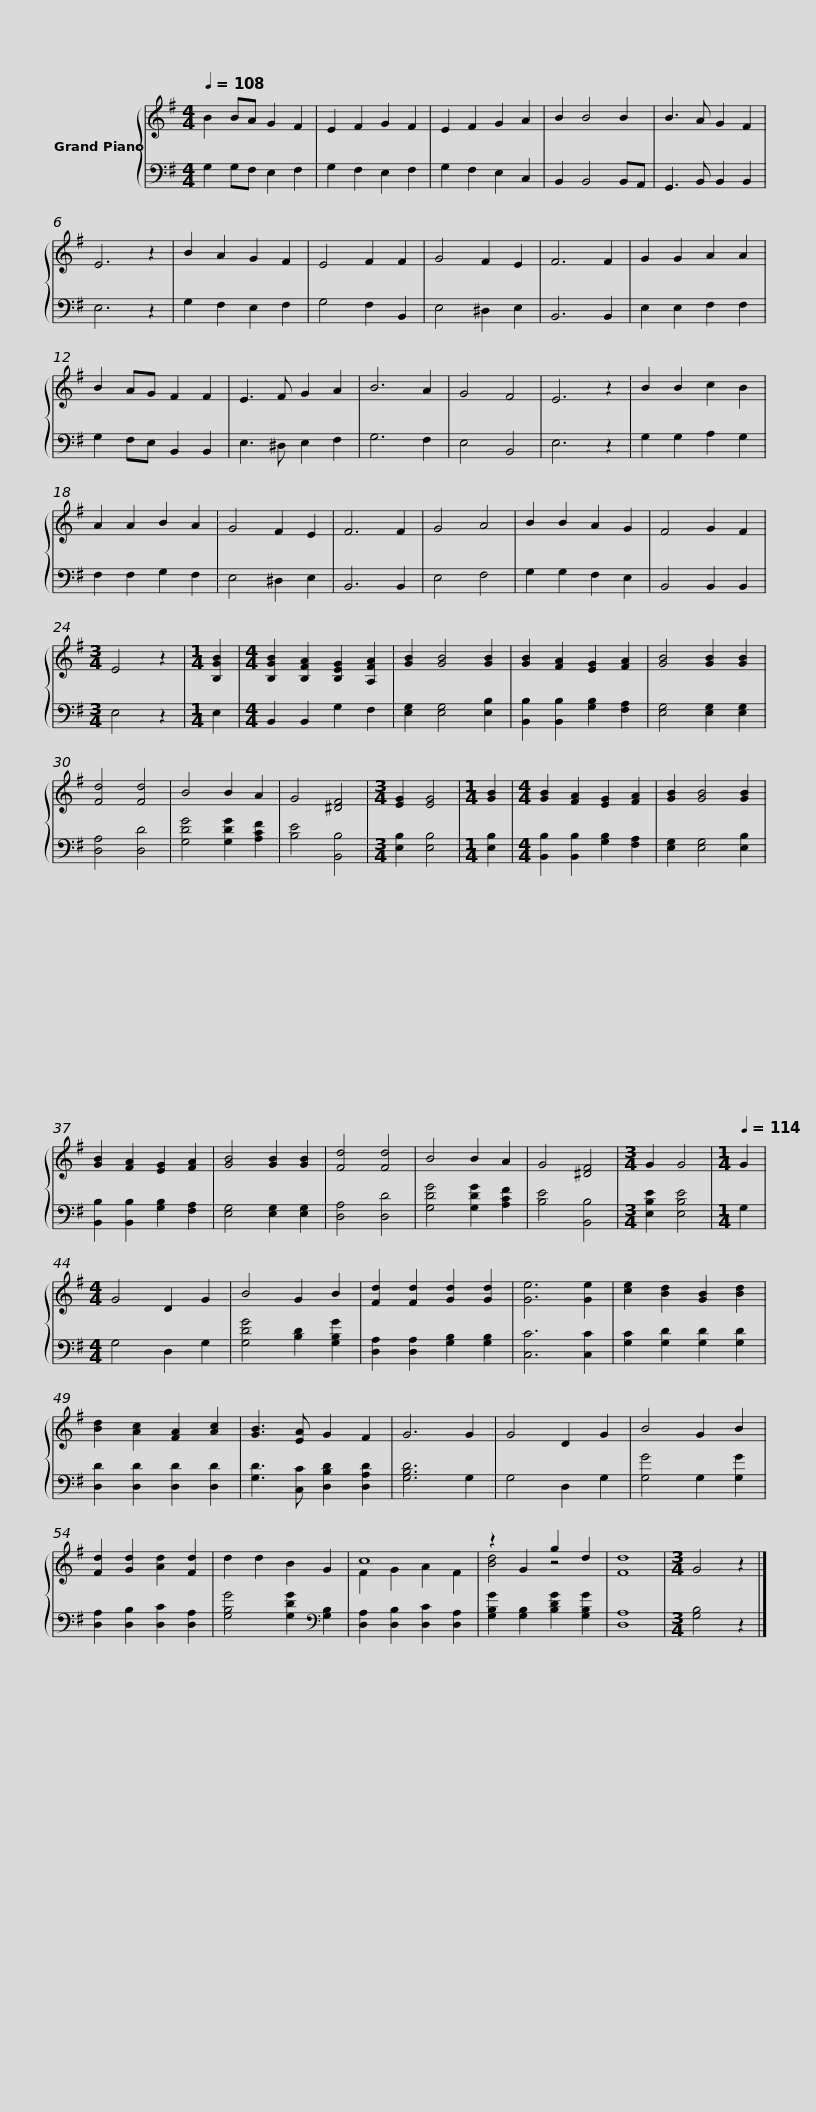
X:1
%%score { ( 1 3 ) | 2 }
L:1/8
Q:1/4=108
M:4/4
I:linebreak $
K:G
V:1 treble
V:3 treble
V:2 bass
V:1
 B2 BA G2 F2 | E2 F2 G2 F2 | E2 F2 G2 A2 | B2 B4 B2 | B3 A G2 F2 | %5
 E6 z2 | B2 A2 G2 F2 | E4 F2 F2 | G4 F2 E2 | F6 F2 |$ %10
 G2 G2 A2 A2 | B2 AG F2 F2 | E3 F G2 A2 | B6 A2 | G4 F4 | %15
 E6 z2 | B2 B2 c2 B2 | A2 A2 B2 A2 | G4 F2 E2 | F6 F2 | %20
 G4 A4 |$ B2 B2 A2 G2 | F4 G2 F2 |[M:3/4] E4 z2 |[M:1/4] [B,GB]2 | %25
[M:4/4] [B,GB]2 [B,FA]2 [B,EG]2 [A,FA]2 | [GB]2 [GB]4 [GB]2 | [GB]2 [FA]2 [EG]2 [FA]2 | [GB]4 [GB]2 [GB]2 | [Fd]4 [Fd]4 | %30
 B4 B2 A2 |$ G4 [^DF]4 |[M:3/4] [EG]2 [EG]4 |[M:1/4] [GB]2 |[M:4/4] [GB]2 [FA]2 [EG]2 [FA]2 | %35
 [GB]2 [GB]4 [GB]2 | [GB]2 [FA]2 [EG]2 [FA]2 | [GB]4 [GB]2 [GB]2 | [Fd]4 [Fd]4 | B4 B2 A2 | %40
 G4 [^DF]4 |$[M:3/4] G2 G4 |[M:1/4][Q:1/4=114] G2 |[M:4/4] G4 D2 G2 | B4 G2 B2 | %45
 [Fd]2 [Fd]2 [Gd]2 [Gd]2 | [Ge]6 [Ge]2 | [ce]2 [Bd]2 [GB]2 [Bd]2 | [Bd]2 [Ac]2 [FA]2 [Ac]2 | [GB]3 [EA] G2 F2 |$ %50
 G6 G2 | G4 D2 G2 | B4 G2 B2 | [Fd]2 [Gd]2 [Ad]2 [Fd]2 | d2 d2 B2 G2 | %55
 c8 | z2 G2 g2 d2 | [Fd]8 |$[M:3/4] G4 z2 |] %59
V:2
 G,2 G,F, E,2 F,2 | G,2 F,2 E,2 F,2 | G,2 F,2 E,2 C,2 | B,,2 B,,4 B,,A,, | G,,3 B,, B,,2 B,,2 | %5
 E,6 z2 | G,2 F,2 E,2 F,2 | G,4 F,2 B,,2 | E,4 ^D,2 E,2 | B,,6 B,,2 |$ %10
 E,2 E,2 F,2 F,2 | G,2 F,E, B,,2 B,,2 | E,3 ^D, E,2 F,2 | G,6 F,2 | E,4 B,,4 | %15
 E,6 z2 | G,2 G,2 A,2 G,2 | F,2 F,2 G,2 F,2 | E,4 ^D,2 E,2 | B,,6 B,,2 | %20
 E,4 F,4 |$ G,2 G,2 F,2 E,2 | B,,4 B,,2 B,,2 |[M:3/4] E,4 z2 |[M:1/4] E,2 | %25
[M:4/4] B,,2 B,,2 G,2 F,2 | [E,G,]2 [E,G,]4 [E,B,]2 | [B,,B,]2 [B,,B,]2 [G,B,]2 [F,A,]2 | [E,G,]4 [E,G,]2 [E,G,]2 | [D,A,]4 [D,D]4 | %30
 [G,DG]4 [G,DG]2 [A,CF]2 |$ [B,E]4 [B,,B,]4 |[M:3/4] [E,B,]2 [E,B,]4 |[M:1/4] [E,B,]2 |[M:4/4] [B,,B,]2 [B,,B,]2 [G,B,]2 [F,A,]2 | %35
 [E,G,]2 [E,G,]4 [E,B,]2 | [B,,B,]2 [B,,B,]2 [G,B,]2 [F,A,]2 | [E,G,]4 [E,G,]2 [E,G,]2 | [D,A,]4 [D,D]4 | [G,DG]4 [G,DG]2 [A,CF]2 | %40
 [B,E]4 [B,,B,]4 |$[M:3/4] [E,B,E]2 [E,B,E]4 |[M:1/4] G,2 |[M:4/4] G,4 D,2 G,2 | [G,DG]4 [B,D]2 [G,B,G]2 | %45
 [D,A,]2 [D,A,]2 [G,B,]2 [G,B,]2 | [C,C]6 [C,C]2 | [G,C]2 [G,D]2 [G,D]2 [G,D]2 | [D,D]2 [D,D]2 [D,D]2 [D,D]2 | [G,D]3 [C,C] [D,B,D]2 [D,A,D]2 |$ %50
 [G,B,D]6 G,2 | G,4 D,2 G,2 | [G,G]4 G,2 [G,G]2 | [D,A,]2 [D,B,]2 [D,C]2 [D,A,]2 | [G,B,G]4 [G,DG]2[K:bass] [G,B,]2 | %55
 [D,A,]2 [D,B,]2 [D,C]2 [D,A,]2 | [G,B,G]2 [G,B,]2 [B,DG]2 [G,B,G]2 | [D,A,]8 |$[M:3/4] [G,B,]4 z2 |] %59
V:3
 x8 | x8 | x8 | x8 | x8 | %5
 x8 | x8 | x8 | x8 | x8 |$ %10
 x8 | x8 | x8 | x8 | x8 | %15
 x8 | x8 | x8 | x8 | x8 | %20
 x8 |$ x8 | x8 |[M:3/4] x6 |[M:1/4] x2 | %25
[M:4/4] x8 | x8 | x8 | x8 | x8 | %30
 x8 |$ x8 |[M:3/4] x6 |[M:1/4] x2 |[M:4/4] x8 | %35
 x8 | x8 | x8 | x8 | x8 | %40
 x8 |$[M:3/4] x6 |[M:1/4] x2 |[M:4/4] x8 | x8 | %45
 x8 | x8 | x8 | x8 | x8 |$ %50
 x8 | x8 | x8 | x8 | x8 | %55
 F2 G2 A2 F2 | [Bd]4 z4 | x8 |$[M:3/4] x6 |] %59
